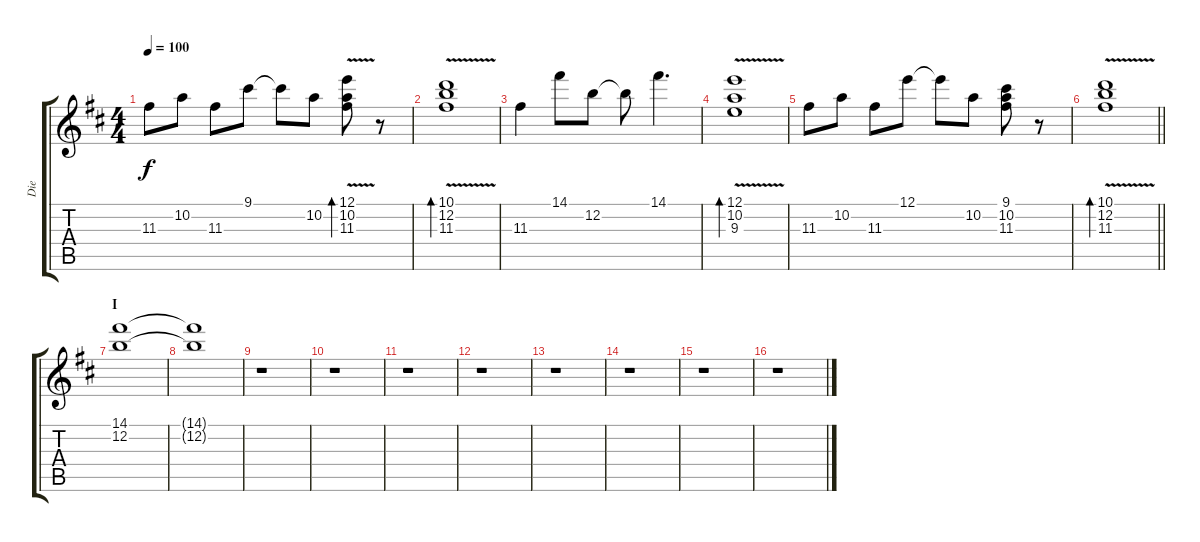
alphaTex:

\track ("Die" "Die") {instrument electricguitarclean}
\staff {score tabs}
\tuning (E4 B3 G3 D3 A2 E2) {hide}
\ts (4 4)
\tempo 100
\clef g2
\ks d
11.3.8{dy f} 10.2.8 11.3.8 9.1.8 9.1{t}.8 10.2.8 (12.1{v} 10.2 11.3).8{bd 480} r.8 |
(10.1 12.2 11.3{v}).1{bd 480} |
11.3.4 14.1.8 12.2.8 12.2{t}.8 14.1.4{d} |
(12.1 10.2 9.3{v}).1{bd 480} |
11.3.8 10.2.8 11.3.8 12.1.8 12.1{t}.8 10.2.8 (9.1 10.2 11.3).8 r.8 |
\barLineRight lightlight
(10.1 12.2 11.3{v}).1{bd 480} |
\section ("" "I")
(14.1 12.2).1 |
(14.1{t} 12.2{t}).1 |
r.1 |
r.1 |
r.1 |
r.1 |
r.1 |
r.1 |
r.1 |
r.1
